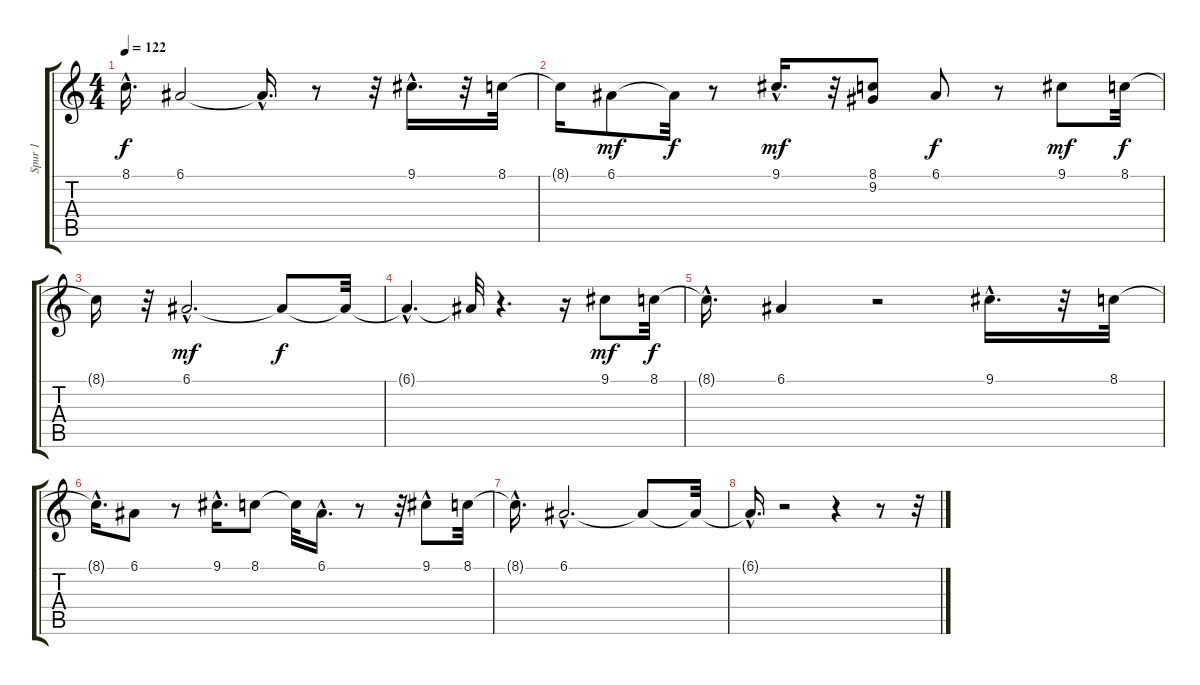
\track ("Spur 1" "Spur 1") {instrument lead3calliope}
\staff {score tabs}
\tuning (E4 B3 G3 D3 A2 E2) {hide}
\ts (4 4)
\tempo 122
\clef g2
\ks c
8.1{hac t}.16{d dy f} 6.1.2 6.1{hac t}.16{d} r.8 r.32 9.1{hac}.16{d} r.32 8.1.32 |
8.1{t}.16 6.1.8{dy mf} 6.1{t}.32{dy f} r.8 9.1{hac}.16{d dy mf} r.32 (8.1 9.2).8 6.1.8{dy f} r.8 9.1.8{dy mf} 8.1.32{dy f} |
8.1{t}.16 r.32 6.1{hac}.2{d dy mf} 6.1{t}.8{dy f} 6.1{t}.32 |
6.1{hac t}.4{d} 6.1{t}.32 r.4{d} r.16 9.1.8{dy mf} 8.1.32{dy f} |
8.1{hac t}.16{d} 6.1.4 r.2 9.1{hac}.16{d} r.32 8.1.32 |
8.1{hac t}.16{d} 6.1.8 r.8 9.1{hac}.16{d} 8.1.8 8.1{t}.32 6.1{hac}.16{d} r.8 r.32 9.1{hac}.8 8.1.32 |
8.1{hac t}.16{d} 6.1{hac}.2{d} 6.1{t}.8 6.1{t}.32 |
6.1{hac t}.16{d} r.2 r.4 r.8 r.32
